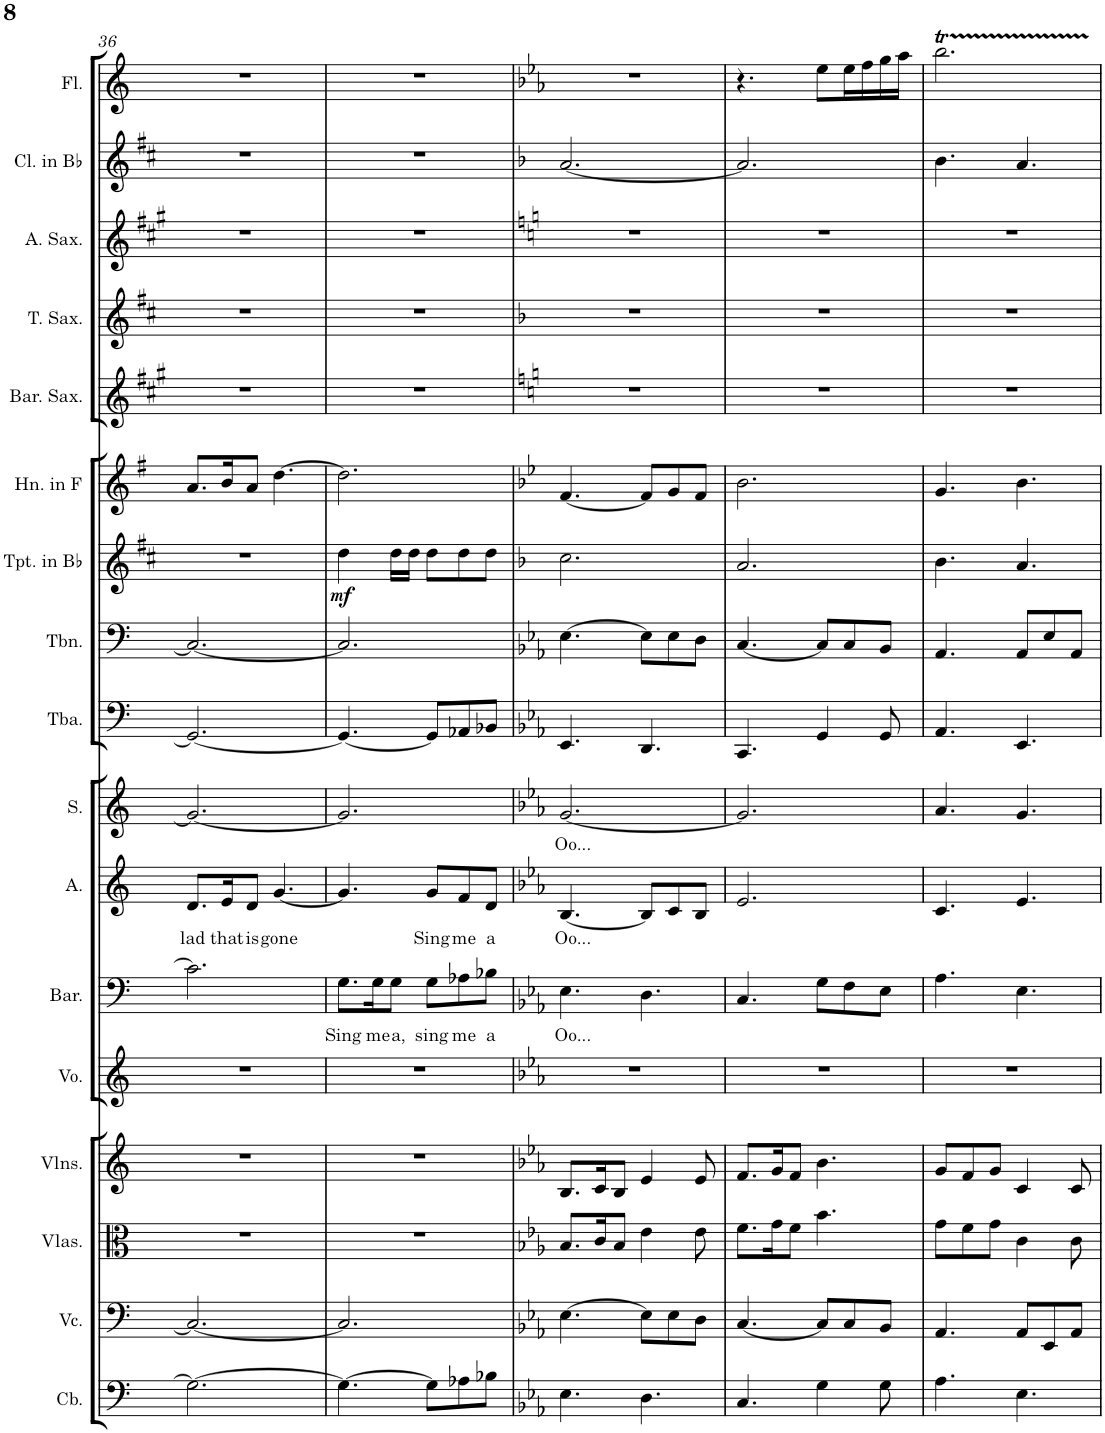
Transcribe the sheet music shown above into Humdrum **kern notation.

**kern	**kern	**kern	**kern	**kern	**kern	**text	**kern	**text	**kern	**text	**kern	**kern	**kern	**dynam	**kern	**kern	**kern	**kern	**kern	**kern
*part17	*part16	*part15	*part14	*part13	*part12	*part12	*part11	*part11	*part10	*part10	*part9	*part8	*part7	*part7	*part6	*part5	*part4	*part3	*part2	*part1
*staff17	*staff16	*staff15	*staff14	*staff13	*staff12	*staff12	*staff11	*staff11	*staff10	*staff10	*staff9	*staff8	*staff7	*staff7	*staff6	*staff5	*staff4	*staff3	*staff2	*staff1
*I"Contrabass	*I"Violoncello	*I"Violas	*I"Violins	*I"Voice	*I"Baritone	*	*I"Alto	*	*I"Soprano	*	*I"Tuba	*I"Trombone	*I"Trumpet in Bb	*	*I"Horn in F	*I"Baritone Saxophone	*I"Tenor Saxophone	*I"Alto Saxophone	*I"Clarinet in Bb	*I"Flute
*I'Cb.	*I'Vc.	*I'Vlas.	*I'Vlns.	*I'Vo.	*I'Bar.	*	*I'A.	*	*I'S.	*	*I'Tba.	*I'Tbn.	*I'Tpt. in Bb	*	*I'Hn. in F	*I'Bar. Sax.	*I'T. Sax.	*I'A. Sax.	*I'Cl. in Bb	*I'Fl.
!!LO:PB:g=z
*clefF4	*clefF4	*clefC3	*clefG2	*clefG2	*clefF4	*	*clefG2	*	*clefG2	*	*clefF4	*clefF4	*clefG2	*	*clefG2	*clefG2	*clefG2	*clefG2	*clefG2	*clefG2
*Trd7c12	*	*	*	*	*	*	*	*	*	*	*	*	*Trd1c2	*	*Trd4c7	*Trd12c21	*Trd8c14	*Trd5c9	*Trd1c2	*
*k[]	*k[]	*k[]	*k[]	*k[]	*k[]	*	*k[]	*	*k[]	*	*k[]	*k[]	*k[f#c#]	*	*k[f#]	*k[f#c#g#]	*k[f#c#]	*k[f#c#g#]	*k[f#c#]	*k[]
*M6/8	*M6/8	*M6/8	*M6/8	*M6/8	*M6/8	*	*M6/8	*	*M6/8	*	*M6/8	*M6/8	*M6/8	*	*M6/8	*M6/8	*M6/8	*M6/8	*M6/8	*M6/8
=36	=36	=36	=36	=36	=36	=36	=36	=36	=36	=36	=36	=36	=36	=36	=36	=36	=36	=36	=36	=36
!	!	!	!	!	!	!	!	!LO:LY:b	!	!	!	!	!	!	!	!	!	!	!	!
2.G\_	2.C/_	2.r	2.r	2.r	2.c\]	.	8.d/L	lad	2.g/_	.	2.GG/_	2.C/_	2.r	.	8.a/L	2.r	2.r	2.r	2.r	2.r
!	!	!	!	!	!	!	!	!LO:LY:b	!	!	!	!	!	!	!	!	!	!	!	!
.	.	.	.	.	.	.	16e/K	that	.	.	.	.	.	.	16b/K	.	.	.	.	.
!	!	!	!	!	!	!	!	!LO:LY:b	!	!	!	!	!	!	!	!	!	!	!	!
.	.	.	.	.	.	.	8d/J	is	.	.	.	.	.	.	8a/J	.	.	.	.	.
!	!	!	!	!	!	!	!	!LO:LY:b	!	!	!	!	!	!	!	!	!	!	!	!
.	.	.	.	.	.	.	[4.g/	gone	.	.	.	.	.	.	[4.dd\	.	.	.	.	.
=37	=37	=37	=37	=37	=37	=37	=37	=37	=37	=37	=37	=37	=37	=37	=37	=37	=37	=37	=37	=37
!	!	!	!	!	!	!LO:LY:b	!	!	!	!	!	!	!	!LO:DY:b	!	!	!	!	!	!
4.G\_	2.C/]	2.r	2.r	2.r	8.G\L	Sing	4.g/]	.	2.g/]	.	4.GG/_	2.C/]	4dd\	mf	2.dd\]	2.r	2.r	2.r	2.r	2.r
!	!	!	!	!	!	!LO:LY:b	!	!	!	!	!	!	!	!	!	!	!	!	!	!
.	.	.	.	.	16G\K	me	.	.	.	.	.	.	.	.	.	.	.	.	.	.
!	!	!	!	!	!	!LO:LY:b	!	!	!	!	!	!	!	!	!	!	!	!	!	!
.	.	.	.	.	8G\J	a,	.	.	.	.	.	.	16dd\LL	.	.	.	.	.	.	.
.	.	.	.	.	.	.	.	.	.	.	.	.	16dd\JJ	.	.	.	.	.	.	.
!	!	!	!	!	!	!LO:LY:b	!	!LO:LY:b	!	!	!	!	!	!	!	!	!	!	!	!
8G\L]	.	.	.	.	8G\L	sing	8g/L	Sing	.	.	8GG/L]	.	8dd\L	.	.	.	.	.	.	.
!	!	!	!	!	!	!LO:LY:b	!	!LO:LY:b	!	!	!	!	!	!	!	!	!	!	!	!
8A-X\	.	.	.	.	8A-X\	me	8f/	me	.	.	8AA-X/	.	8dd\	.	.	.	.	.	.	.
!	!	!	!	!	!	!LO:LY:b	!	!LO:LY:b	!	!	!	!	!	!	!	!	!	!	!	!
8B-X\J	.	.	.	.	8B-X\J	a	8d/J	a	.	.	8BB-X/J	.	8dd\J	.	.	.	.	.	.	.
=38	=38	=38	=38	=38	=38	=38	=38	=38	=38	=38	=38	=38	=38	=38	=38	=38	=38	=38	=38	=38
*k[b-e-a-]	*k[b-e-a-]	*k[b-e-a-]	*k[b-e-a-]	*k[b-e-a-]	*k[b-e-a-]	*	*k[b-e-a-]	*	*k[b-e-a-]	*	*k[b-e-a-]	*k[b-e-a-]	*k[b-]	*	*k[b-e-]	*k[]	*k[b-]	*k[]	*k[b-]	*k[b-e-a-]
!	!	!	!	!	!	!LO:LY:b	!	!LO:LY:b	!	!LO:LY:b	!	!	!	!	!	!	!	!	!	!
4.E-\	[4.E-\	8.B-/L	8.B-/L	2.r	4.E-\	Oo...	[4.B-/	Oo...	[2.g/	Oo...	4.EE-/	[4.E-\	2.cc\	.	[4.f/	2.r	2.r	2.r	[2.a/	2.r
.	.	16c/K	16c/K	.	.	.	.	.	.	.	.	.	.	.	.	.	.	.	.	.
.	.	8B-/J	8B-/J	.	.	.	.	.	.	.	.	.	.	.	.	.	.	.	.	.
4.D\	8E-\L]	4e-\	4e-/	.	4.D\	.	8B-/L]	.	.	.	4.DD/	8E-\L]	.	.	8f/L]	.	.	.	.	.
.	8E-\	.	.	.	.	.	8c/	.	.	.	.	8E-\	.	.	8g/	.	.	.	.	.
.	8D\J	8e-\	8e-/	.	.	.	8B-/J	.	.	.	.	8D\J	.	.	8f/J	.	.	.	.	.
=39	=39	=39	=39	=39	=39	=39	=39	=39	=39	=39	=39	=39	=39	=39	=39	=39	=39	=39	=39	=39
4.C/	[4.C/	8.f\L	8.f/L	2.r	4.C/	.	2.e-/	.	2.g/]	.	4.CC/	[4.C/	2.a/	.	2.b-\	2.r	2.r	2.r	2.a/]	4.r
.	.	16g\K	16g/K	.	.	.	.	.	.	.	.	.	.	.	.	.	.	.	.	.
.	.	8f\J	8f/J	.	.	.	.	.	.	.	.	.	.	.	.	.	.	.	.	.
4G\	8C/L]	4.b-\	4.b-\	.	8G\L	.	.	.	.	.	4GG/	8C/L]	.	.	.	.	.	.	.	8ee-\L
.	8C/	.	.	.	8F\	.	.	.	.	.	.	8C/	.	.	.	.	.	.	.	16ee-\L
.	.	.	.	.	.	.	.	.	.	.	.	.	.	.	.	.	.	.	.	16ff\
8G\	8BB-/J	.	.	.	8E-\J	.	.	.	.	.	8GG/	8BB-/J	.	.	.	.	.	.	.	16gg\
.	.	.	.	.	.	.	.	.	.	.	.	.	.	.	.	.	.	.	.	16aa-\JJ
=40	=40	=40	=40	=40	=40	=40	=40	=40	=40	=40	=40	=40	=40	=40	=40	=40	=40	=40	=40	=40
4.A-\	4.AA-/	8g\L	8g/L	2.r	4.A-\	.	4.c/	.	4.a-/	.	4.AA-/	4.AA-/	4.b-\	.	4.g/	2.r	2.r	2.r	4.b-\	2.bb-T\
.	.	8f\	8f/	.	.	.	.	.	.	.	.	.	.	.	.	.	.	.	.	.
.	.	8g\J	8g/J	.	.	.	.	.	.	.	.	.	.	.	.	.	.	.	.	.
4.E-\	8AA-/L	4c\	4c/	.	4.E-\	.	4.e-/	.	4.g/	.	4.EE-/	8AA-/L	4.a/	.	4.b-\	.	.	.	4.a/	.
.	8EE-/	.	.	.	.	.	.	.	.	.	.	8E-/	.	.	.	.	.	.	.	.
.	8AA-/J	8c\	8c/	.	.	.	.	.	.	.	.	8AA-/J	.	.	.	.	.	.	.	.
=	=	=	=	=	=	=	=	=	=	=	=	=	=	=	=	=	=	=	=	=
*-	*-	*-	*-	*-	*-	*-	*-	*-	*-	*-	*-	*-	*-	*-	*-	*-	*-	*-	*-	*-
